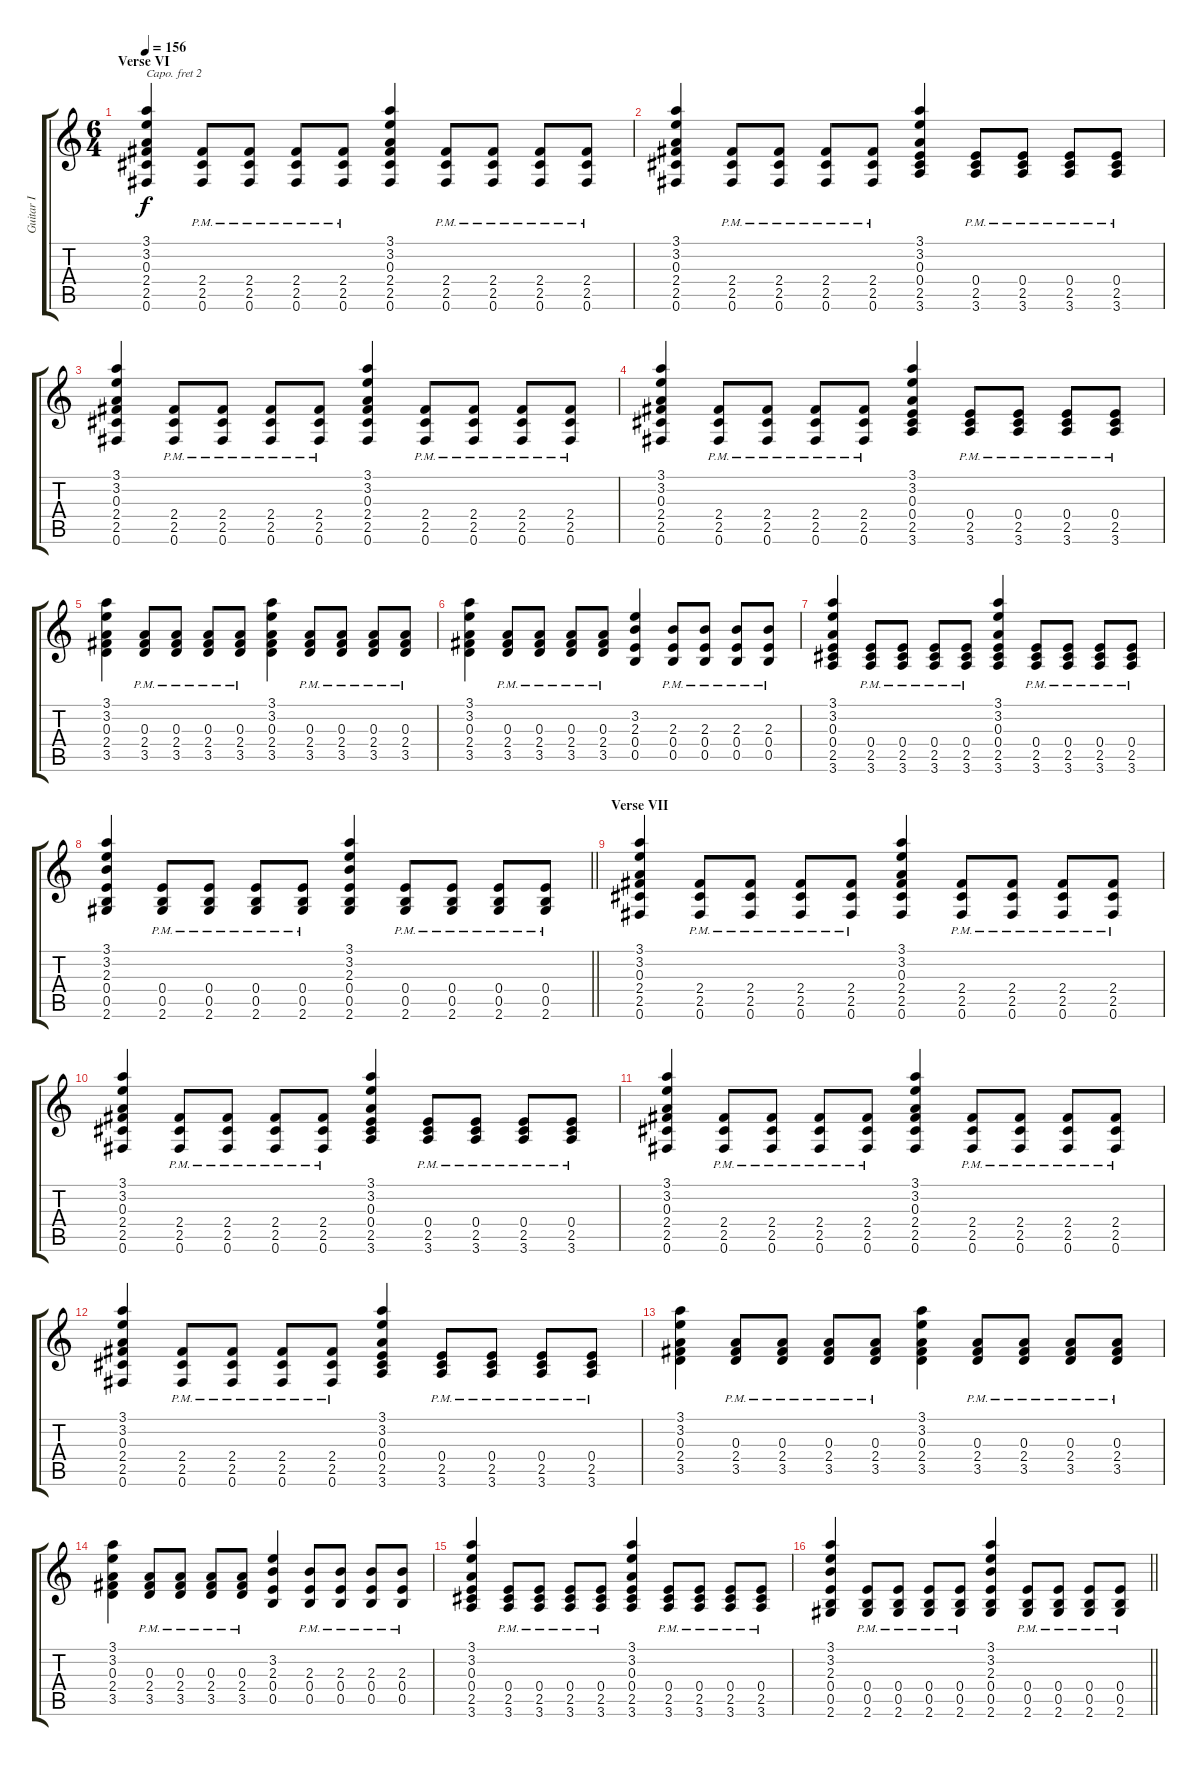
\track ("Guitar I" "Guitar I") {instrument acousticguitarsteel}
\staff {score tabs}
\capo 2
\tuning (E4 B3 G3 D3 A2 E2) {hide}
\ts (6 4)
\section ("" "Verse VI")
\tempo 156
\clef g2
\ks c
(3.1 3.2 0.3 2.4 2.5 0.6).4{dy f} (2.4{pm} 2.5{pm} 0.6{pm}).8 (2.4{pm} 2.5{pm} 0.6{pm}).8 (2.4{pm} 2.5{pm} 0.6{pm}).8 (2.4{pm} 2.5{pm} 0.6{pm}).8 (3.1 3.2 0.3 2.4 2.5 0.6).4 (2.4{pm} 2.5{pm} 0.6{pm}).8 (2.4{pm} 2.5{pm} 0.6{pm}).8 (2.4{pm} 2.5{pm} 0.6{pm}).8 (2.4{pm} 2.5{pm} 0.6{pm}).8 |
(3.1 3.2 0.3 2.4 2.5 0.6).4 (2.4{pm} 2.5{pm} 0.6{pm}).8 (2.4{pm} 2.5{pm} 0.6{pm}).8 (2.4{pm} 2.5{pm} 0.6{pm}).8 (2.4{pm} 2.5{pm} 0.6{pm}).8 (3.1 3.2 0.3 0.4 2.5 3.6).4 (0.4{pm} 2.5{pm} 3.6{pm}).8 (0.4{pm} 2.5{pm} 3.6{pm}).8 (0.4{pm} 2.5{pm} 3.6{pm}).8 (0.4{pm} 2.5{pm} 3.6{pm}).8 |
(3.1 3.2 0.3 2.4 2.5 0.6).4 (2.4{pm} 2.5{pm} 0.6{pm}).8 (2.4{pm} 2.5{pm} 0.6{pm}).8 (2.4{pm} 2.5{pm} 0.6{pm}).8 (2.4{pm} 2.5{pm} 0.6{pm}).8 (3.1 3.2 0.3 2.4 2.5 0.6).4 (2.4{pm} 2.5{pm} 0.6{pm}).8 (2.4{pm} 2.5{pm} 0.6{pm}).8 (2.4{pm} 2.5{pm} 0.6{pm}).8 (2.4{pm} 2.5{pm} 0.6{pm}).8 |
(3.1 3.2 0.3 2.4 2.5 0.6).4 (2.4{pm} 2.5{pm} 0.6{pm}).8 (2.4{pm} 2.5{pm} 0.6{pm}).8 (2.4{pm} 2.5{pm} 0.6{pm}).8 (2.4{pm} 2.5{pm} 0.6{pm}).8 (3.1 3.2 0.3 0.4 2.5 3.6).4 (0.4{pm} 2.5{pm} 3.6{pm}).8 (0.4{pm} 2.5{pm} 3.6{pm}).8 (0.4{pm} 2.5{pm} 3.6{pm}).8 (0.4{pm} 2.5{pm} 3.6{pm}).8 |
(3.1 3.2 0.3 2.4 3.5).4 (0.3{pm} 2.4{pm} 3.5{pm}).8 (0.3{pm} 2.4{pm} 3.5{pm}).8 (0.3{pm} 2.4{pm} 3.5{pm}).8 (0.3{pm} 2.4{pm} 3.5{pm}).8 (3.1 3.2 0.3 2.4 3.5).4 (0.3{pm} 2.4{pm} 3.5{pm}).8 (0.3{pm} 2.4{pm} 3.5{pm}).8 (0.3{pm} 2.4{pm} 3.5{pm}).8 (0.3{pm} 2.4{pm} 3.5{pm}).8 |
(3.1 3.2 0.3 2.4 3.5).4 (0.3{pm} 2.4{pm} 3.5{pm}).8 (0.3{pm} 2.4{pm} 3.5{pm}).8 (0.3{pm} 2.4{pm} 3.5{pm}).8 (0.3{pm} 2.4{pm} 3.5{pm}).8 (3.2 2.3 0.4 0.5).4 (2.3{pm} 0.4{pm} 0.5{pm}).8 (2.3{pm} 0.4{pm} 0.5{pm}).8 (2.3{pm} 0.4{pm} 0.5{pm}).8 (2.3{pm} 0.4{pm} 0.5{pm}).8 |
(3.1 3.2 0.3 0.4 2.5 3.6).4 (0.4{pm} 2.5{pm} 3.6{pm}).8 (0.4{pm} 2.5{pm} 3.6{pm}).8 (0.4{pm} 2.5{pm} 3.6{pm}).8 (0.4{pm} 2.5{pm} 3.6{pm}).8 (3.1 3.2 0.3 0.4 2.5 3.6).4 (0.4{pm} 2.5{pm} 3.6{pm}).8 (0.4{pm} 2.5{pm} 3.6{pm}).8 (0.4{pm} 2.5{pm} 3.6{pm}).8 (0.4{pm} 2.5{pm} 3.6{pm}).8 |
\barLineRight lightlight
(3.1 3.2 2.3 0.4 0.5 2.6).4 (0.4{pm} 0.5{pm} 2.6{pm}).8 (0.4{pm} 0.5{pm} 2.6{pm}).8 (0.4{pm} 0.5{pm} 2.6{pm}).8 (0.4{pm} 0.5{pm} 2.6{pm}).8 (3.1 3.2 2.3 0.4 0.5 2.6).4 (0.4{pm} 0.5{pm} 2.6{pm}).8 (0.4{pm} 0.5{pm} 2.6{pm}).8 (0.4{pm} 0.5{pm} 2.6{pm}).8 (0.4{pm} 0.5{pm} 2.6{pm}).8 |
\section ("" "Verse VII")
(3.1 3.2 0.3 2.4 2.5 0.6).4 (2.4{pm} 2.5{pm} 0.6{pm}).8 (2.4{pm} 2.5{pm} 0.6{pm}).8 (2.4{pm} 2.5{pm} 0.6{pm}).8 (2.4{pm} 2.5{pm} 0.6{pm}).8 (3.1 3.2 0.3 2.4 2.5 0.6).4 (2.4{pm} 2.5{pm} 0.6{pm}).8 (2.4{pm} 2.5{pm} 0.6{pm}).8 (2.4{pm} 2.5{pm} 0.6{pm}).8 (2.4{pm} 2.5{pm} 0.6{pm}).8 |
(3.1 3.2 0.3 2.4 2.5 0.6).4 (2.4{pm} 2.5{pm} 0.6{pm}).8 (2.4{pm} 2.5{pm} 0.6{pm}).8 (2.4{pm} 2.5{pm} 0.6{pm}).8 (2.4{pm} 2.5{pm} 0.6{pm}).8 (3.1 3.2 0.3 0.4 2.5 3.6).4 (0.4{pm} 2.5{pm} 3.6{pm}).8 (0.4{pm} 2.5{pm} 3.6{pm}).8 (0.4{pm} 2.5{pm} 3.6{pm}).8 (0.4{pm} 2.5{pm} 3.6{pm}).8 |
(3.1 3.2 0.3 2.4 2.5 0.6).4 (2.4{pm} 2.5{pm} 0.6{pm}).8 (2.4{pm} 2.5{pm} 0.6{pm}).8 (2.4{pm} 2.5{pm} 0.6{pm}).8 (2.4{pm} 2.5{pm} 0.6{pm}).8 (3.1 3.2 0.3 2.4 2.5 0.6).4 (2.4{pm} 2.5{pm} 0.6{pm}).8 (2.4{pm} 2.5{pm} 0.6{pm}).8 (2.4{pm} 2.5{pm} 0.6{pm}).8 (2.4{pm} 2.5{pm} 0.6{pm}).8 |
(3.1 3.2 0.3 2.4 2.5 0.6).4 (2.4{pm} 2.5{pm} 0.6{pm}).8 (2.4{pm} 2.5{pm} 0.6{pm}).8 (2.4{pm} 2.5{pm} 0.6{pm}).8 (2.4{pm} 2.5{pm} 0.6{pm}).8 (3.1 3.2 0.3 0.4 2.5 3.6).4 (0.4{pm} 2.5{pm} 3.6{pm}).8 (0.4{pm} 2.5{pm} 3.6{pm}).8 (0.4{pm} 2.5{pm} 3.6{pm}).8 (0.4{pm} 2.5{pm} 3.6{pm}).8 |
(3.1 3.2 0.3 2.4 3.5).4 (0.3{pm} 2.4{pm} 3.5{pm}).8 (0.3{pm} 2.4{pm} 3.5{pm}).8 (0.3{pm} 2.4{pm} 3.5{pm}).8 (0.3{pm} 2.4{pm} 3.5{pm}).8 (3.1 3.2 0.3 2.4 3.5).4 (0.3{pm} 2.4{pm} 3.5{pm}).8 (0.3{pm} 2.4{pm} 3.5{pm}).8 (0.3{pm} 2.4{pm} 3.5{pm}).8 (0.3{pm} 2.4{pm} 3.5{pm}).8 |
(3.1 3.2 0.3 2.4 3.5).4 (0.3{pm} 2.4{pm} 3.5{pm}).8 (0.3{pm} 2.4{pm} 3.5{pm}).8 (0.3{pm} 2.4{pm} 3.5{pm}).8 (0.3{pm} 2.4{pm} 3.5{pm}).8 (3.2 2.3 0.4 0.5).4 (2.3{pm} 0.4{pm} 0.5{pm}).8 (2.3{pm} 0.4{pm} 0.5{pm}).8 (2.3{pm} 0.4{pm} 0.5{pm}).8 (2.3{pm} 0.4{pm} 0.5{pm}).8 |
(3.1 3.2 0.3 0.4 2.5 3.6).4 (0.4{pm} 2.5{pm} 3.6{pm}).8 (0.4{pm} 2.5{pm} 3.6{pm}).8 (0.4{pm} 2.5{pm} 3.6{pm}).8 (0.4{pm} 2.5{pm} 3.6{pm}).8 (3.1 3.2 0.3 0.4 2.5 3.6).4 (0.4{pm} 2.5{pm} 3.6{pm}).8 (0.4{pm} 2.5{pm} 3.6{pm}).8 (0.4{pm} 2.5{pm} 3.6{pm}).8 (0.4{pm} 2.5{pm} 3.6{pm}).8 |
\barLineRight lightlight
(3.1 3.2 2.3 0.4 0.5 2.6).4 (0.4{pm} 0.5{pm} 2.6{pm}).8 (0.4{pm} 0.5{pm} 2.6{pm}).8 (0.4{pm} 0.5{pm} 2.6{pm}).8 (0.4{pm} 0.5{pm} 2.6{pm}).8 (3.1 3.2 2.3 0.4 0.5 2.6).4 (0.4{pm} 0.5{pm} 2.6{pm}).8 (0.4{pm} 0.5{pm} 2.6{pm}).8 (0.4{pm} 0.5{pm} 2.6{pm}).8 (0.4{pm} 0.5{pm} 2.6{pm}).8
